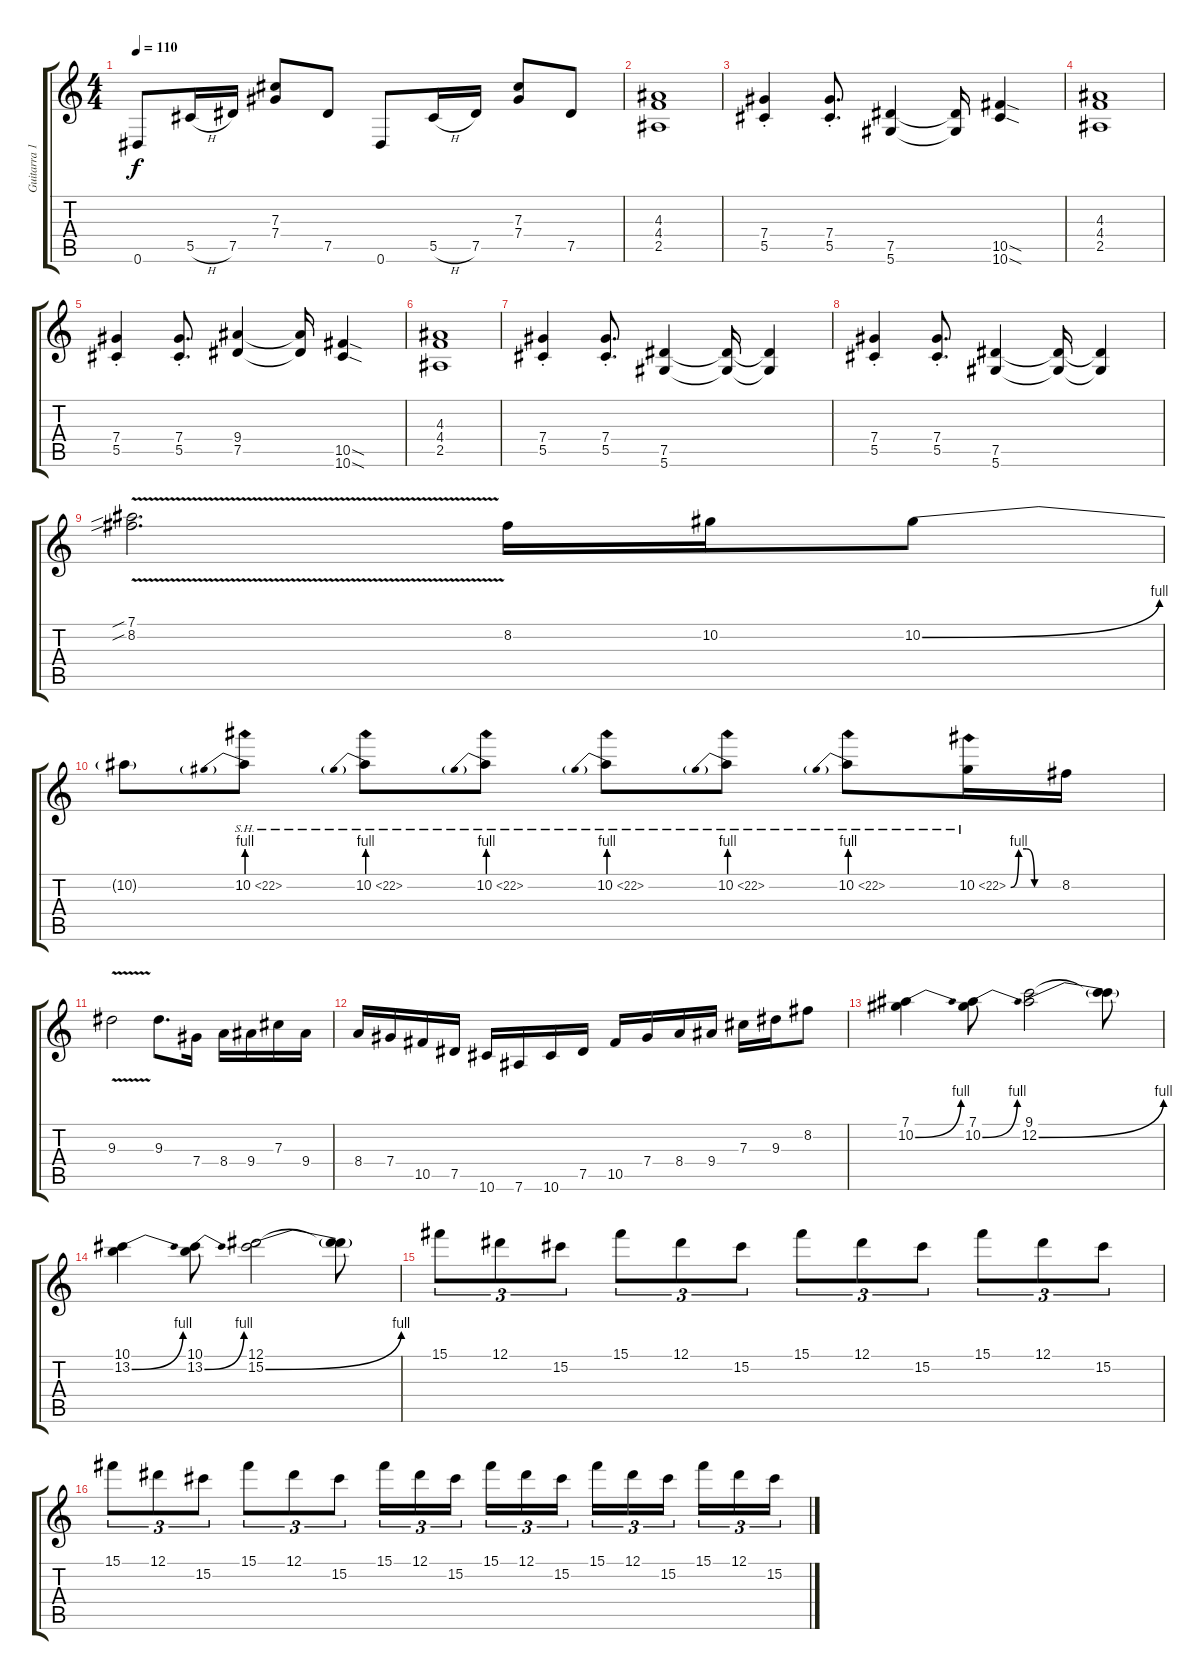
\track ("Guitarra 1" "Guitarra 1") {instrument overdrivenguitar}
\staff {score tabs}
\tuning (Eb4 Bb3 Gb3 Db3 Ab2 Eb2) {hide}
\ts (4 4)
\tempo 110
\clef g2
\ks c
0.6.8{dy f} 5.5{h}.16 7.5.16 (7.3 7.4).8 7.5.8 0.6.8 5.5{h}.16 7.5.16 (7.3 7.4).8 7.5.8 |
(4.3 4.4 2.5).1 |
(7.4{st} 5.5{st}).4 (7.4{st} 5.5{st}).8{d} (7.5 5.6).4 (7.5{t} 5.6{t}).16 (10.5{sod} 10.6{sod}).4 |
(4.3 4.4 2.5).1 |
(7.4{st} 5.5{st}).4 (7.4{st} 5.5{st}).8{d} (9.4 7.5).4 (9.4{t} 7.5{t}).16 (10.5{sod} 10.6{sod}).4 |
(4.3 4.4 2.5).1 |
(7.4{st} 5.5{st}).4 (7.4{st} 5.5{st}).8{d} (7.5 5.6).4 (7.5{t} 5.6{t}).16 (7.5{t} 5.6{t}).4 |
(7.4{st} 5.5{st}).4 (7.4{st} 5.5{st}).8{d} (7.5 5.6).4 (7.5{t} 5.6{t}).16 (7.5{t} 5.6{t}).4 |
(7.1{v sib} 8.2{sib}).2{d} 8.2.16 10.2.16 10.2{be (bend 0 0 60 4)}.8 |
10.2{t}.8 10.2{be (prebend 0 4 60 4) sh 12}.8 10.2{be (prebend 0 4 60 4) sh 12}.8 10.2{be (prebend 0 4 60 4) sh 12}.8 10.2{be (prebend 0 4 60 4) sh 12}.8 10.2{be (prebend 0 4 60 4) sh 12}.8 10.2{be (prebend 0 4 60 4) sh 12}.8 10.2{be (custom 0 0 10 4 20 4 30 0 60 0) sh 12}.16 8.2.16 |
9.3{v}.2 9.3.8{d} 7.4.16 8.4.16 9.4.16 7.3.16 9.4.16 |
8.4.16 7.4.16 10.5.16 7.5.16 10.6.16 7.6.16 10.6.16 7.5.16 10.5.16 7.4.16 8.4.16 9.4.16 7.3.16 9.3.16 8.2.8 |
(7.1 10.2{be (bend 0 0 60 4)}).4 (7.1 10.2{be (bend 0 0 60 4)}).8 (9.1 12.2{be (bend 0 0 60 4)}).2 (9.1{t} 12.2{t}).8 |
(10.1 13.2{be (bend 0 0 60 4)}).4 (10.1 13.2{be (bend 0 0 60 4)}).8 (12.1 15.2{be (bend 0 0 60 4)}).2 (12.1{t} 15.2{t}).8 |
15.1.8{tu (3 2)} 12.1.8{tu (3 2)} 15.2.8{tu (3 2)} 15.1.8{tu (3 2)} 12.1.8{tu (3 2)} 15.2.8{tu (3 2)} 15.1.8{tu (3 2)} 12.1.8{tu (3 2)} 15.2.8{tu (3 2)} 15.1.8{tu (3 2)} 12.1.8{tu (3 2)} 15.2.8{tu (3 2)} |
15.1.8{tu (3 2)} 12.1.8{tu (3 2)} 15.2.8{tu (3 2)} 15.1.8{tu (3 2)} 12.1.8{tu (3 2)} 15.2.8{tu (3 2)} 15.1.16{tu (3 2)} 12.1.16{tu (3 2)} 15.2.16{tu (3 2) beam splitsecondary} 15.1.16{tu (3 2)} 12.1.16{tu (3 2)} 15.2.16{tu (3 2)} 15.1.16{tu (3 2)} 12.1.16{tu (3 2)} 15.2.16{tu (3 2) beam splitsecondary} 15.1.16{tu (3 2)} 12.1.16{tu (3 2)} 15.2.16{tu (3 2)}
